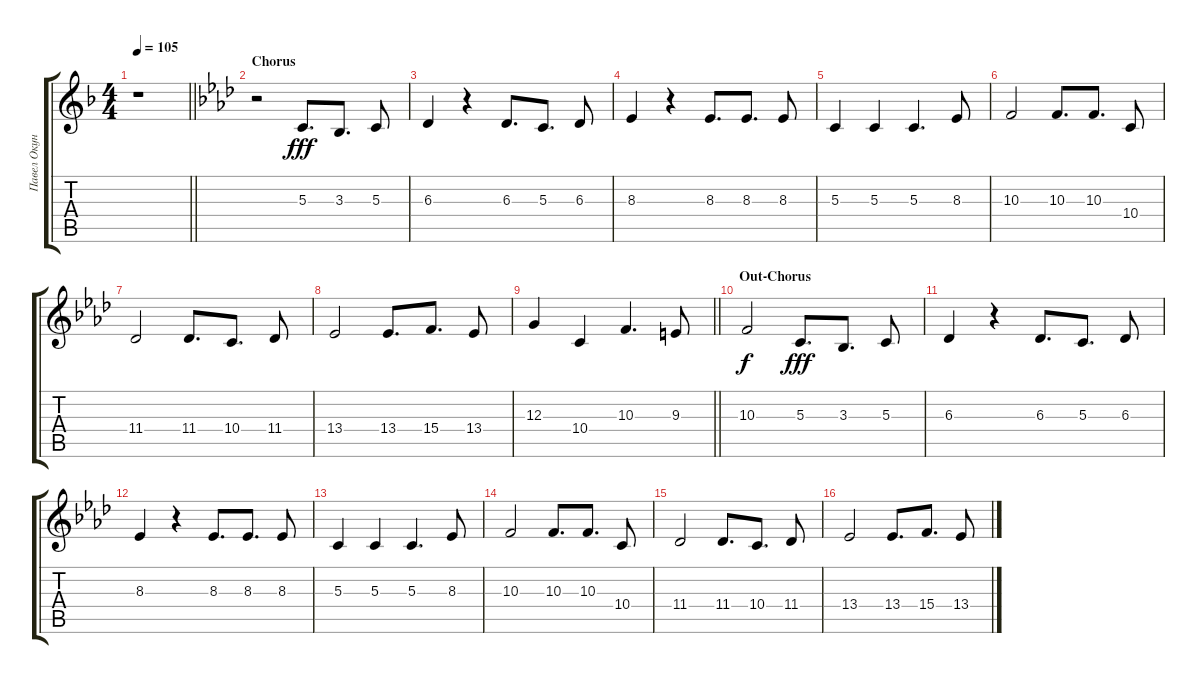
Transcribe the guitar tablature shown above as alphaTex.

\track ("Павел Окунев" "Павел Окун") {instrument altosax}
\staff {score tabs}
\tuning (E4 B3 G3 D3 A2 E2) {hide}
\ts (4 4)
\tempo 105
\clef g2
\barLineRight lightlight
\ks f
r.1{dy f} |
\section ("" "Chorus")
\ks ab
r.2 5.3.8{d dy fff} 3.3.8{d} 5.3.8 |
6.3.4 r.4 6.3.8{d} 5.3.8{d} 6.3.8 |
8.3.4 r.4 8.3.8{d} 8.3.8{d} 8.3.8 |
5.3.4 5.3.4 5.3.4{d} 8.3.8 |
10.3.2 10.3.8{d} 10.3.8{d} 10.4.8 |
11.4.2 11.4.8{d} 10.4.8{d} 11.4.8 |
13.4.2 13.4.8{d} 15.4.8{d} 13.4.8 |
\barLineRight lightlight
12.3.4 10.4.4 10.3.4{d} 9.3.8 |
\section ("" "Out-Chorus")
10.3.2{dy f} 5.3.8{d dy fff} 3.3.8{d} 5.3.8 |
6.3.4 r.4 6.3.8{d} 5.3.8{d} 6.3.8 |
8.3.4 r.4 8.3.8{d} 8.3.8{d} 8.3.8 |
5.3.4 5.3.4 5.3.4{d} 8.3.8 |
10.3.2 10.3.8{d} 10.3.8{d} 10.4.8 |
11.4.2 11.4.8{d} 10.4.8{d} 11.4.8 |
13.4.2 13.4.8{d} 15.4.8{d} 13.4.8
